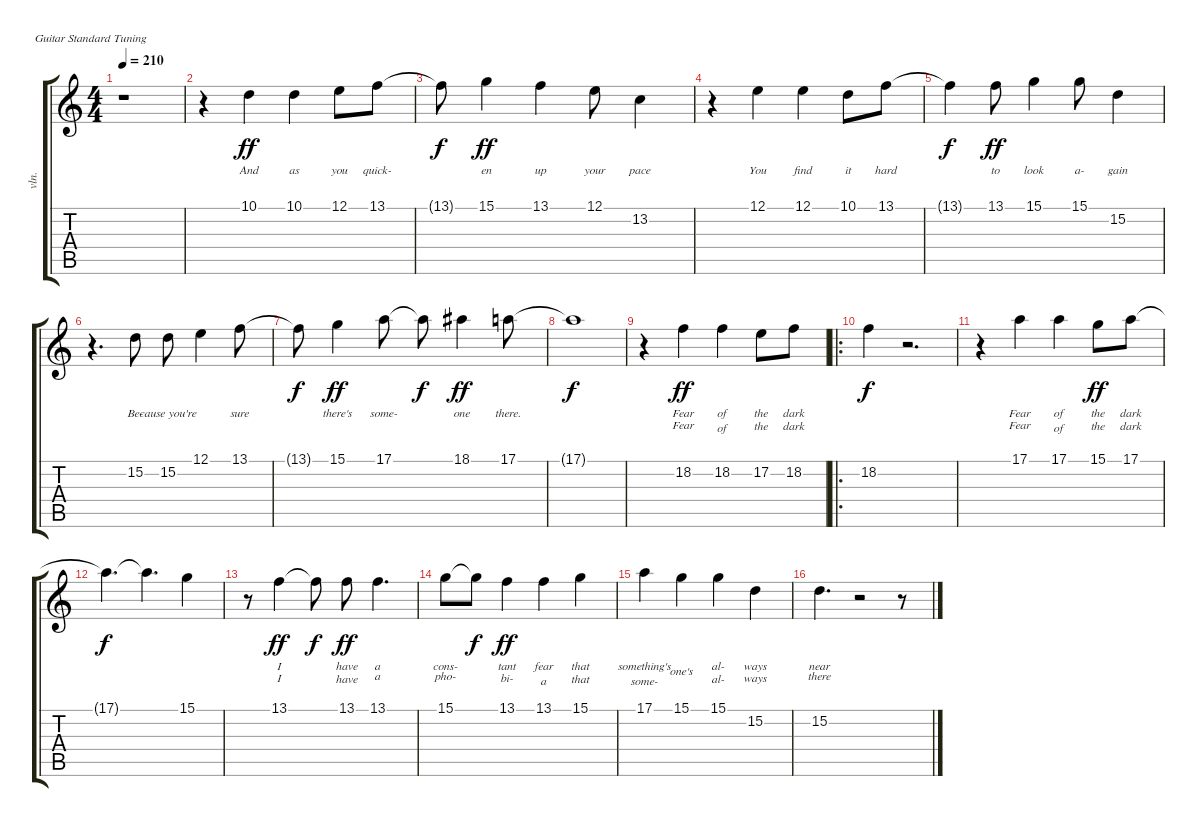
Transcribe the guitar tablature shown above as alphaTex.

\defaultSystemsLayout 4
\bracketExtendMode groupsimilarinstruments
\otherSystemsTrackNameOrientation horizontal
\track ("Bruce Dickinson" "vln.") {instrument violin}
\staff {score tabs}
\tuning (E4 B3 G3 D3 A2 E2)
\ts (4 4)
\tempo 210
\clef g2
\ks c
r.1{dy f beam Down} |
r.4{beam Down} 10.1.4{lyrics (0 "") lyrics (1 "And") lyrics (2 " ") lyrics (3 "") lyrics (4 "") dy ff beam Down} 10.1.4{lyrics (0 "") lyrics (1 "as") lyrics (2 " ") lyrics (3 "") lyrics (4 "") beam Down} 12.1.8{lyrics (0 "") lyrics (1 "you") lyrics (2 " ") lyrics (3 "") lyrics (4 "") beam Down} 13.1.8{lyrics (0 "") lyrics (1 "quick-") lyrics (2 " ") lyrics (3 "") lyrics (4 "") beam Down} |
13.1{t}.8{dy f beam Down} 15.1.4{lyrics (0 "") lyrics (1 "en") lyrics (2 " ") lyrics (3 "") lyrics (4 "") dy ff beam Down} 13.1.4{lyrics (0 "") lyrics (1 "up") lyrics (2 " ") lyrics (3 "") lyrics (4 "") beam Down} 12.1.8{lyrics (0 "") lyrics (1 "your") lyrics (2 " ") lyrics (3 "") lyrics (4 "") beam Down} 13.2.4{lyrics (0 "") lyrics (1 "pace") lyrics (2 " ") lyrics (3 "") lyrics (4 "") beam Down} |
r.4{beam Down} 12.1.4{lyrics (0 "") lyrics (1 "You") lyrics (2 " ") lyrics (3 "") lyrics (4 "") beam Down} 12.1.4{lyrics (0 "") lyrics (1 "find") lyrics (2 " ") lyrics (3 "") lyrics (4 "") beam Down} 10.1.8{lyrics (0 "") lyrics (1 "it") lyrics (2 " ") lyrics (3 "") lyrics (4 "") beam Down} 13.1.8{lyrics (0 "") lyrics (1 "hard") lyrics (2 " ") lyrics (3 "") lyrics (4 "") beam Down} |
13.1{t}.4{dy f beam Down} 13.1.8{lyrics (0 "") lyrics (1 "to") lyrics (2 " ") lyrics (3 "") lyrics (4 "") dy ff beam Down} 15.1.4{lyrics (0 "") lyrics (1 "look") lyrics (2 " ") lyrics (3 "") lyrics (4 "") beam Down} 15.1.8{lyrics (0 "") lyrics (1 "a-") lyrics (2 " ") lyrics (3 "") lyrics (4 "") beam Down} 15.2.4{lyrics (0 "") lyrics (1 "gain") lyrics (2 " ") lyrics (3 "") lyrics (4 "") beam Down} |
r.4{d beam Down} 15.2.8{lyrics (0 "") lyrics (1 "Be-") lyrics (2 " ") lyrics (3 "") lyrics (4 "") beam Down} 15.2.8{lyrics (0 "") lyrics (1 "cause you're") lyrics (2 " ") lyrics (3 "") lyrics (4 "") beam Down} 12.1.4{lyrics (0 "") lyrics (1 " ") lyrics (2 " ") lyrics (3 "") lyrics (4 "") beam Down} 13.1.8{lyrics (0 "") lyrics (1 "sure") lyrics (2 " ") lyrics (3 "") lyrics (4 "") beam Down} |
13.1{t}.8{dy f beam Down} 15.1.4{lyrics (0 "") lyrics (1 "there's") lyrics (2 " ") lyrics (3 "") lyrics (4 "") dy ff beam Down} 17.1.8{lyrics (0 "") lyrics (1 "some-") lyrics (2 " ") lyrics (3 "") lyrics (4 "") beam Down} 17.1{t}.8{dy f beam Down} 18.1{acc #}.4{lyrics (0 "") lyrics (1 "one") lyrics (2 " ") lyrics (3 "") lyrics (4 "") dy ff beam Down} 17.1.8{lyrics (0 "") lyrics (1 "there.") lyrics (2 "") lyrics (3 "") lyrics (4 "") beam Down} |
17.1{t}.1{dy f beam Down} |
r.4{beam Down} 18.2.4{lyrics (0 "") lyrics (1 "Fear") lyrics (2 "Fear") lyrics (3 "") lyrics (4 "") dy ff beam Down} 18.2.4{lyrics (0 "") lyrics (1 "of") lyrics (2 "of") lyrics (3 "") lyrics (4 "") beam Down} 17.2.8{lyrics (0 "") lyrics (1 "the") lyrics (2 "the") lyrics (3 "") lyrics (4 "") beam Down} 18.2.8{lyrics (0 "") lyrics (1 "dark") lyrics (2 "dark") lyrics (3 "") lyrics (4 "") beam Down} |
\ro
18.2.4{lyrics (0 "") lyrics (1 " ") lyrics (2 " ") lyrics (3 "") lyrics (4 "") dy f beam Down} r.2{d beam Down} |
r.4{beam Down} 17.1.4{lyrics (0 "") lyrics (1 "Fear") lyrics (2 "Fear") lyrics (3 "") lyrics (4 "") beam Down} 17.1.4{lyrics (0 "") lyrics (1 "of") lyrics (2 "of") lyrics (3 "") lyrics (4 "") beam Down} 15.1.8{lyrics (0 "") lyrics (1 "the") lyrics (2 "the") lyrics (3 "") lyrics (4 "") dy ff beam Down} 17.1.8{lyrics (0 "") lyrics (1 "dark") lyrics (2 "dark") lyrics (3 "") lyrics (4 "") beam Down} |
17.1{t}.4{d dy f beam Down} 17.1{t}.4{d beam Down} 15.1.4{lyrics (0 "") lyrics (1 " ") lyrics (2 " ") lyrics (3 "") lyrics (4 "") beam Down} |
r.8{beam Down} 13.1.4{lyrics (0 "") lyrics (1 "I") lyrics (2 "I") lyrics (3 "") lyrics (4 "") dy ff beam Down} 13.1{t}.8{dy f beam Down} 13.1.8{lyrics (0 "") lyrics (1 "have") lyrics (2 "have") lyrics (3 "") lyrics (4 "") dy ff beam Down} 13.1.4{d lyrics (0 "") lyrics (1 "a") lyrics (2 "a") lyrics (3 "") lyrics (4 "") beam Down} |
15.1.8{lyrics (0 "") lyrics (1 "cons-") lyrics (2 "pho-") lyrics (3 "") lyrics (4 "") beam Down} 15.1{t}.8{dy f beam Down} 13.1.4{lyrics (0 "") lyrics (1 "tant") lyrics (2 "bi-") lyrics (3 "") lyrics (4 "") dy ff beam Down} 13.1.4{lyrics (0 "") lyrics (1 "fear") lyrics (2 "a") lyrics (3 "") lyrics (4 "") beam Down} 15.1.4{lyrics (0 "") lyrics (1 "that") lyrics (2 "that") lyrics (3 "") lyrics (4 "") beam Down} |
17.1.4{lyrics (0 "") lyrics (1 "something's") lyrics (2 "some-") lyrics (3 "") lyrics (4 "") beam Down} 15.1.4{lyrics (0 "") lyrics (1 " ") lyrics (2 "one's") lyrics (3 "") lyrics (4 "") beam Down} 15.1.4{lyrics (0 "") lyrics (1 "al-") lyrics (2 "al-") lyrics (3 "") lyrics (4 "") beam Down} 15.2.4{lyrics (0 "") lyrics (1 "ways") lyrics (2 "ways") lyrics (3 "") lyrics (4 "") beam Down} |
15.2.4{d lyrics (0 "") lyrics (1 "near") lyrics (2 "there") lyrics (3 "") lyrics (4 "") beam Down} r.2{beam Down} r.8{beam Down}
